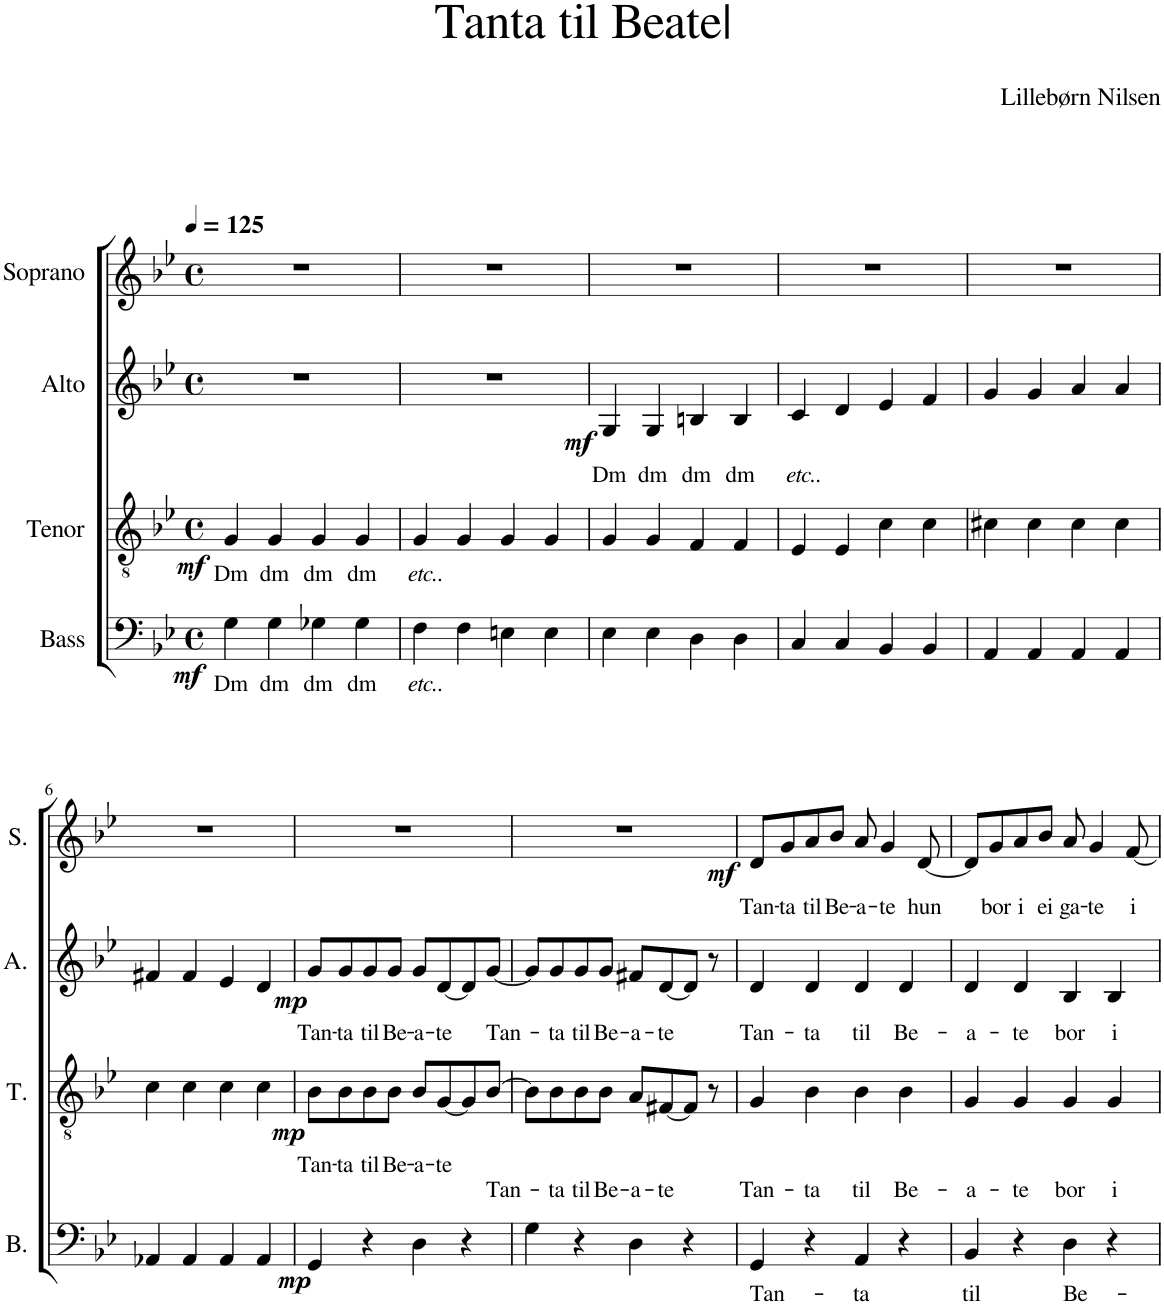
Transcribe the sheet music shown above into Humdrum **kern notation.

**kern	**text	**dynam	**kern	**text	**text	**dynam	**kern	**text	**dynam	**kern	**text	**dynam
*part4	*part4	*part4	*part3	*part3	*part3	*part3	*part2	*part2	*part2	*part1	*part1	*part1
*staff4	*staff4	*staff4	*staff3	*staff3	*staff3	*staff3	*staff2	*staff2	*staff2	*staff1	*staff1	*staff1
*I"Bass	*	*	*I"Tenor	*	*	*	*I"Alto	*	*	*I"Soprano	*	*
*I'B.	*	*	*I'T.	*	*	*	*I'A.	*	*	*I'S.	*	*
*clefF4	*	*	*clefGv2	*	*	*	*clefG2	*	*	*clefG2	*	*
*k[b-e-]	*	*	*k[b-e-]	*	*	*	*k[b-e-]	*	*	*k[b-e-]	*	*
*M4/4	*	*	*M4/4	*	*	*	*M4/4	*	*	*M4/4	*	*
*met(c)	*	*	*met(c)	*	*	*	*met(c)	*	*	*met(c)	*	*
*MM125	*	*	*MM125	*	*	*	*MM125	*	*	*MM125	*	*
=1	=1	=1	=1	=1	=1	=1	=1	=1	=1	=1	=1	=1
!	!LO:LY:b	!LO:DY:b	!	!LO:LY:b	!	!LO:DY:b	!	!	!	!	!	!
4G\	Dm	mf	4G/	Dm	.	mf	1r	.	.	1r	.	.
!	!LO:LY:b	!	!	!LO:LY:b	!	!	!	!	!	!	!	!
4G\	dm	.	4G/	dm	.	.	.	.	.	.	.	.
!	!LO:LY:b	!	!	!LO:LY:b	!	!	!	!	!	!	!	!
4G-X\	dm	.	4G/	dm	.	.	.	.	.	.	.	.
!	!LO:LY:b	!	!	!LO:LY:b	!	!	!	!	!	!	!	!
4G-\	dm	.	4G/	dm	.	.	.	.	.	.	.	.
=2	=2	=2	=2	=2	=2	=2	=2	=2	=2	=2	=2	=2
!	!LO:LY:b	!	!	!LO:LY:b	!	!	!	!	!	!	!	!
4F\	etc..	.	4G/	etc..	.	.	1r	.	.	1r	.	.
4F\	.	.	4G/	.	.	.	.	.	.	.	.	.
4En\	.	.	4G/	.	.	.	.	.	.	.	.	.
4E\	.	.	4G/	.	.	.	.	.	.	.	.	.
=3	=3	=3	=3	=3	=3	=3	=3	=3	=3	=3	=3	=3
!	!	!	!	!	!	!	!	!LO:LY:b	!LO:DY:b	!	!	!
4E-\	.	.	4G/	.	.	.	4G/	Dm	mf	1r	.	.
!	!	!	!	!	!	!	!	!LO:LY:b	!	!	!	!
4E-\	.	.	4G/	.	.	.	4G/	dm	.	.	.	.
!	!	!	!	!	!	!	!	!LO:LY:b	!	!	!	!
4D\	.	.	4F/	.	.	.	4Bn/	dm	.	.	.	.
!	!	!	!	!	!	!	!	!LO:LY:b	!	!	!	!
4D\	.	.	4F/	.	.	.	4B/	dm	.	.	.	.
=4	=4	=4	=4	=4	=4	=4	=4	=4	=4	=4	=4	=4
!	!	!	!	!	!	!	!	!LO:LY:b	!	!	!	!
4C/	.	.	4E-/	.	.	.	4c/	etc..	.	1r	.	.
4C/	.	.	4E-/	.	.	.	4d/	.	.	.	.	.
4BB-/	.	.	4c\	.	.	.	4e-/	.	.	.	.	.
4BB-/	.	.	4c\	.	.	.	4f/	.	.	.	.	.
=5	=5	=5	=5	=5	=5	=5	=5	=5	=5	=5	=5	=5
4AA/	.	.	4c#X\	.	.	.	4g/	.	.	1r	.	.
4AA/	.	.	4c#\	.	.	.	4g/	.	.	.	.	.
4AA/	.	.	4c#\	.	.	.	4a/	.	.	.	.	.
4AA/	.	.	4c#\	.	.	.	4a/	.	.	.	.	.
!!LO:LB:g=z
=6	=6	=6	=6	=6	=6	=6	=6	=6	=6	=6	=6	=6
4AA-X/	.	.	4c\	.	.	.	4f#X/	.	.	1r	.	.
4AA-/	.	.	4c\	.	.	.	4f#/	.	.	.	.	.
4AA-/	.	.	4c\	.	.	.	4e-/	.	.	.	.	.
4AA-/	.	.	4c\	.	.	.	4d/	.	.	.	.	.
=7	=7	=7	=7	=7	=7	=7	=7	=7	=7	=7	=7	=7
!	!	!LO:DY:b	!	!LO:LY:b	!	!LO:DY:b	!	!LO:LY:b	!LO:DY:b	!	!	!
4GG/	.	mp	8B-\L	Tan-	.	mp	8g/L	Tan-	mp	1r	.	.
!	!	!	!	!LO:LY:b	!	!	!	!LO:LY:b	!	!	!	!
.	.	.	8B-\	-ta	.	.	8g/	-ta	.	.	.	.
!	!	!	!	!LO:LY:b	!	!	!	!LO:LY:b	!	!	!	!
4r	.	.	8B-\	til	.	.	8g/	til	.	.	.	.
!	!	!	!	!LO:LY:b	!	!	!	!LO:LY:b	!	!	!	!
.	.	.	8B-\J	Be-	.	.	8g/J	Be-	.	.	.	.
!	!	!	!	!LO:LY:b	!	!	!	!LO:LY:b	!	!	!	!
4D\	.	.	8B-/L	-a-	.	.	8g/L	-a-	.	.	.	.
!	!	!	!	!LO:LY:b	!	!	!	!LO:LY:b	!	!	!	!
.	.	.	[8G/	-te	.	.	[8d/	-te	.	.	.	.
4r	.	.	8G/]	.	.	.	8d/]	.	.	.	.	.
!	!	!	!	!	!LO:LY:b	!	!	!LO:LY:b	!	!	!	!
.	.	.	[8B-/J	.	Tan-	.	[8g/J	Tan-	.	.	.	.
=8	=8	=8	=8	=8	=8	=8	=8	=8	=8	=8	=8	=8
4G\	.	.	8B-\L]	.	.	.	8g/L]	.	.	1r	.	.
!	!	!	!	!	!LO:LY:b	!	!	!LO:LY:b	!	!	!	!
.	.	.	8B-\	.	-ta	.	8g/	-ta	.	.	.	.
!	!	!	!	!	!LO:LY:b	!	!	!LO:LY:b	!	!	!	!
4r	.	.	8B-\	.	til	.	8g/	til	.	.	.	.
!	!	!	!	!	!LO:LY:b	!	!	!LO:LY:b	!	!	!	!
.	.	.	8B-\J	.	Be-	.	8g/J	Be-	.	.	.	.
!	!	!	!	!	!LO:LY:b	!	!	!LO:LY:b	!	!	!	!
4D\	.	.	8A/L	.	-a-	.	8f#X/L	-a-	.	.	.	.
!	!	!	!	!	!LO:LY:b	!	!	!LO:LY:b	!	!	!	!
.	.	.	[8F#X/	.	-te	.	[8d/	-te	.	.	.	.
4r	.	.	8F#/J]	.	.	.	8d/J]	.	.	.	.	.
.	.	.	8r	.	.	.	8r	.	.	.	.	.
=9	=9	=9	=9	=9	=9	=9	=9	=9	=9	=9	=9	=9
!	!LO:LY:b	!	!	!	!LO:LY:b	!	!	!LO:LY:b	!	!	!LO:LY:b	!LO:DY:b
4GG/	Tan-	.	4G/	.	Tan-	.	4d/	Tan-	.	8d/L	Tan-	mf
!	!	!	!	!	!	!	!	!	!	!	!LO:LY:b	!
.	.	.	.	.	.	.	.	.	.	8g/	-ta	.
!	!	!	!	!	!LO:LY:b	!	!	!LO:LY:b	!	!	!LO:LY:b	!
4r	.	.	4B-\	.	-ta	.	4d/	-ta	.	8a/	til	.
!	!	!	!	!	!	!	!	!	!	!	!LO:LY:b	!
.	.	.	.	.	.	.	.	.	.	8b-/J	Be-	.
!	!LO:LY:b	!	!	!	!LO:LY:b	!	!	!LO:LY:b	!	!	!LO:LY:b	!
4AA/	-ta	.	4B-\	.	til	.	4d/	til	.	8a/	-a-	.
!	!	!	!	!	!	!	!	!	!	!	!LO:LY:b	!
.	.	.	.	.	.	.	.	.	.	4g/	-te	.
!	!	!	!	!	!LO:LY:b	!	!	!LO:LY:b	!	!	!	!
4r	.	.	4B-\	.	Be-	.	4d/	Be-	.	.	.	.
!	!	!	!	!	!	!	!	!	!	!	!LO:LY:b	!
.	.	.	.	.	.	.	.	.	.	[8d/	hun	.
=10	=10	=10	=10	=10	=10	=10	=10	=10	=10	=10	=10	=10
!	!LO:LY:b	!	!	!	!LO:LY:b	!	!	!LO:LY:b	!	!	!	!
4BB-/	til	.	4G/	.	-a-	.	4d/	-a-	.	8d/L]	.	.
!	!	!	!	!	!	!	!	!	!	!	!LO:LY:b	!
.	.	.	.	.	.	.	.	.	.	8g/	bor	.
!	!	!	!	!	!LO:LY:b	!	!	!LO:LY:b	!	!	!LO:LY:b	!
4r	.	.	4G/	.	-te	.	4d/	-te	.	8a/	i	.
!	!	!	!	!	!	!	!	!	!	!	!LO:LY:b	!
.	.	.	.	.	.	.	.	.	.	8b-/J	ei	.
!	!LO:LY:b	!	!	!	!LO:LY:b	!	!	!LO:LY:b	!	!	!LO:LY:b	!
4D\	Be-	.	4G/	.	bor	.	4B-/	bor	.	8a/	ga-	.
!	!	!	!	!	!	!	!	!	!	!	!LO:LY:b	!
.	.	.	.	.	.	.	.	.	.	4g/	-te	.
!	!	!	!	!	!LO:LY:b	!	!	!LO:LY:b	!	!	!	!
4r	.	.	4G/	.	i	.	4B-/	i	.	.	.	.
!	!	!	!	!	!	!	!	!	!	!	!LO:LY:b	!
.	.	.	.	.	.	.	.	.	.	[8f/	i	.
=	=	=	=	=	=	=	=	=	=	=	=	=
*-	*-	*-	*-	*-	*-	*-	*-	*-	*-	*-	*-	*-
